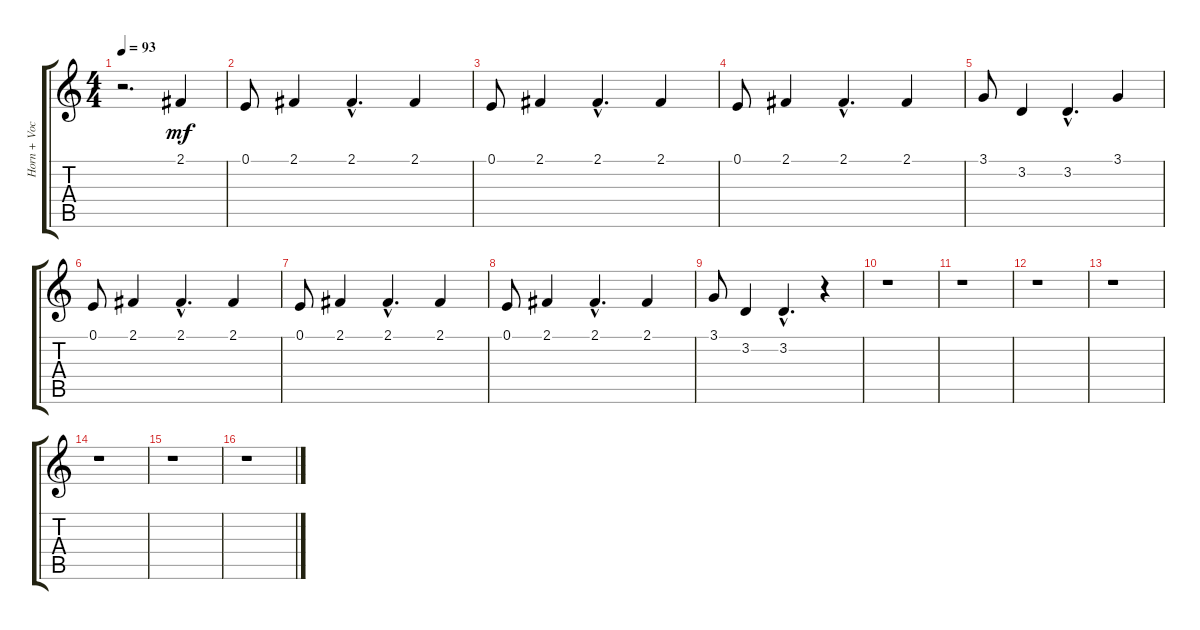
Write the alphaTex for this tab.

\track ("Horn + Vocals" "Horn + Voc") {instrument englishhorn}
\staff {score tabs}
\tuning (E4 B3 G3 D3 A2 E2) {hide}
\ts (4 4)
\tempo 93
\clef g2
\ks c
r.2{d dy mf instrument englishhorn} 2.1.4 |
0.1.8 2.1.4 2.1{hac}.4{d} 2.1.4 |
0.1.8 2.1.4 2.1{hac}.4{d} 2.1.4 |
0.1.8 2.1.4 2.1{hac}.4{d} 2.1.4 |
3.1.8 3.2.4 3.2{hac}.4{d} 3.1.4 |
0.1.8 2.1.4 2.1{hac}.4{d} 2.1.4 |
0.1.8 2.1.4 2.1{hac}.4{d} 2.1.4 |
0.1.8 2.1.4 2.1{hac}.4{d} 2.1.4 |
3.1.8 3.2.4 3.2{hac}.4{d} r.4 |
r.1 |
r.1 |
r.1 |
r.1 |
r.1 |
r.1 |
r.1
